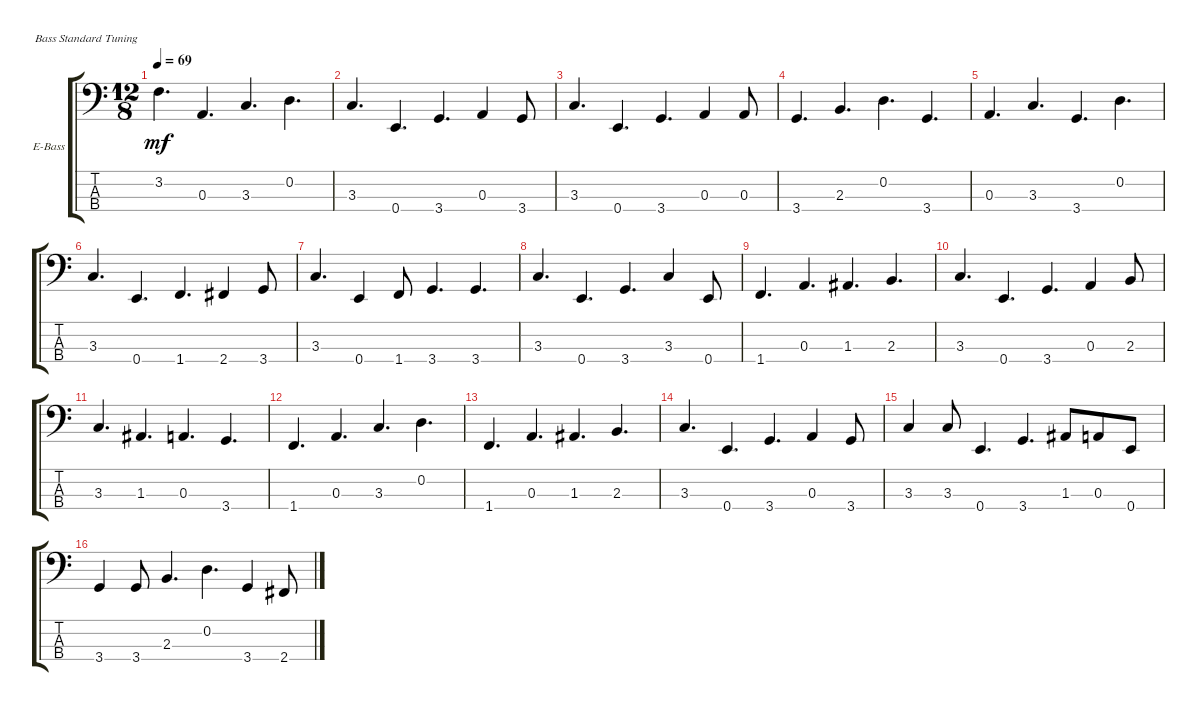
\defaultSystemsLayout 4
\bracketExtendMode groupsimilarinstruments
\firstSystemTrackNameOrientation horizontal
\otherSystemsTrackNameOrientation horizontal
\track ("Electric Bass" "E-Bass") {instrument electricbassfinger}
\staff {score tabs}
\tuning (G2 D2 A1 E1)
\ts (12 8)
\tempo 69
\clef f4
\ks c
3.2.4{d dy mf} 0.3.4{d} 3.3.4{d} 0.2.4{d} |
3.3.4{d} 0.4.4{d} 3.4.4{d} 0.3.4 3.4.8 |
3.3.4{d} 0.4.4{d} 3.4.4{d} 0.3.4 0.3.8 |
3.4.4{d} 2.3.4{d} 0.2.4{d} 3.4.4{d} |
0.3.4{d} 3.3.4{d} 3.4.4{d} 0.2.4{d} |
3.3.4{d} 0.4.4{d} 1.4.4{d} 2.4.4 3.4.8 |
3.3.4{d} 0.4.4 1.4.8 3.4.4{d} 3.4.4{d} |
3.3.4{d} 0.4.4{d} 3.4.4{d} 3.3.4 0.4.8 |
1.4.4{d} 0.3.4{d} 1.3.4{d} 2.3.4{d} |
3.3.4{d} 0.4.4{d} 3.4.4{d} 0.3.4 2.3.8 |
3.3.4{d} 1.3.4{d} 0.3.4{d} 3.4.4{d} |
1.4.4{d} 0.3.4{d} 3.3.4{d} 0.2.4{d} |
1.4.4{d} 0.3.4{d} 1.3.4{d} 2.3.4{d} |
3.3.4{d} 0.4.4{d} 3.4.4{d} 0.3.4 3.4.8 |
3.3.4 3.3.8 0.4.4{d} 3.4.4{d} 1.3.8 0.3.8 0.4.8 |
3.4.4 3.4.8 2.3.4{d} 0.2.4{d} 3.4.4 2.4.8
